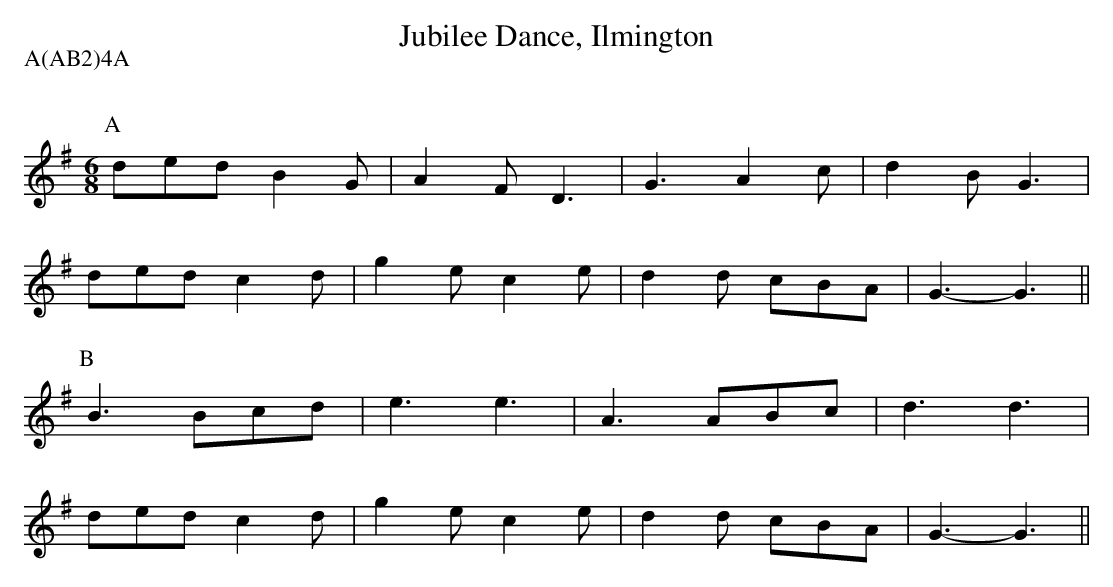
X:1
T:Jubilee Dance, Ilmington
Q:120
M:6/8
L:1/8
P:A(AB2)4A
K:G
P:A
ded B2G|A2F D3 |G3  A2c|d2B G3 |
ded c2d|g2e c2e|d2d cBA|G3- G3||
P:B
B3  Bcd|e3  e3 |A3  ABc|d3  d3 |
ded c2d|g2e c2e|d2d cBA|G3- G3||
